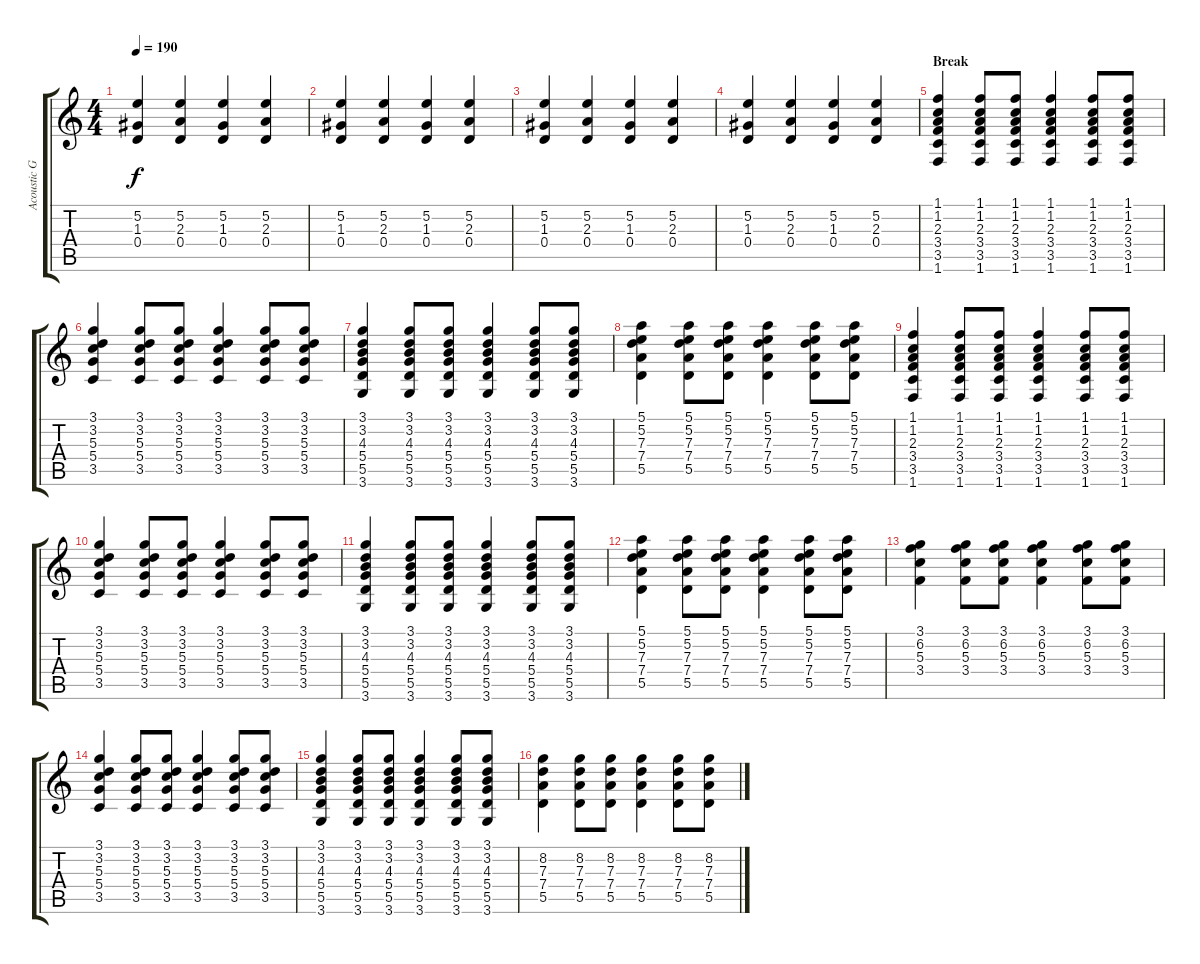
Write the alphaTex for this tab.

\track ("Acoustic Guitar" "Acoustic G") {instrument acousticguitarsteel}
\staff {score tabs}
\tuning (E4 B3 G3 D3 A2 E2) {hide}
\ts (4 4)
\tempo 190
\clef g2
\ks c
(5.2 1.3 0.4).4{dy f} (5.2 2.3 0.4).4 (5.2 1.3 0.4).4 (5.2 2.3 0.4).4 |
(5.2 1.3 0.4).4 (5.2 2.3 0.4).4 (5.2 1.3 0.4).4 (5.2 2.3 0.4).4 |
(5.2 1.3 0.4).4 (5.2 2.3 0.4).4 (5.2 1.3 0.4).4 (5.2 2.3 0.4).4 |
(5.2 1.3 0.4).4 (5.2 2.3 0.4).4 (5.2 1.3 0.4).4 (5.2 2.3 0.4).4 |
\section ("" "Break")
(1.1 1.2 2.3 3.4 3.5 1.6).4{volume 12} (1.1 1.2 2.3 3.4 3.5 1.6).8 (1.1 1.2 2.3 3.4 3.5 1.6).8 (1.1 1.2 2.3 3.4 3.5 1.6).4 (1.1 1.2 2.3 3.4 3.5 1.6).8 (1.1 1.2 2.3 3.4 3.5 1.6).8 |
(3.1 3.2 5.3 5.4 3.5).4 (3.1 3.2 5.3 5.4 3.5).8 (3.1 3.2 5.3 5.4 3.5).8 (3.1 3.2 5.3 5.4 3.5).4 (3.1 3.2 5.3 5.4 3.5).8 (3.1 3.2 5.3 5.4 3.5).8 |
(3.1 3.2 4.3 5.4 5.5 3.6).4 (3.1 3.2 4.3 5.4 5.5 3.6).8 (3.1 3.2 4.3 5.4 5.5 3.6).8 (3.1 3.2 4.3 5.4 5.5 3.6).4 (3.1 3.2 4.3 5.4 5.5 3.6).8 (3.1 3.2 4.3 5.4 5.5 3.6).8 |
(5.1 5.2 7.3 7.4 5.5).4 (5.1 5.2 7.3 7.4 5.5).8 (5.1 5.2 7.3 7.4 5.5).8 (5.1 5.2 7.3 7.4 5.5).4 (5.1 5.2 7.3 7.4 5.5).8 (5.1 5.2 7.3 7.4 5.5).8 |
(1.1 1.2 2.3 3.4 3.5 1.6).4 (1.1 1.2 2.3 3.4 3.5 1.6).8 (1.1 1.2 2.3 3.4 3.5 1.6).8 (1.1 1.2 2.3 3.4 3.5 1.6).4 (1.1 1.2 2.3 3.4 3.5 1.6).8 (1.1 1.2 2.3 3.4 3.5 1.6).8 |
(3.1 3.2 5.3 5.4 3.5).4 (3.1 3.2 5.3 5.4 3.5).8 (3.1 3.2 5.3 5.4 3.5).8 (3.1 3.2 5.3 5.4 3.5).4 (3.1 3.2 5.3 5.4 3.5).8 (3.1 3.2 5.3 5.4 3.5).8 |
(3.1 3.2 4.3 5.4 5.5 3.6).4 (3.1 3.2 4.3 5.4 5.5 3.6).8 (3.1 3.2 4.3 5.4 5.5 3.6).8 (3.1 3.2 4.3 5.4 5.5 3.6).4 (3.1 3.2 4.3 5.4 5.5 3.6).8 (3.1 3.2 4.3 5.4 5.5 3.6).8 |
(5.1 5.2 7.3 7.4 5.5).4 (5.1 5.2 7.3 7.4 5.5).8 (5.1 5.2 7.3 7.4 5.5).8 (5.1 5.2 7.3 7.4 5.5).4 (5.1 5.2 7.3 7.4 5.5).8 (5.1 5.2 7.3 7.4 5.5).8 |
(3.1 6.2 5.3 3.4).4{volume 12} (3.1 6.2 5.3 3.4).8 (3.1 6.2 5.3 3.4).8 (3.1 6.2 5.3 3.4).4 (3.1 6.2 5.3 3.4).8 (3.1 6.2 5.3 3.4).8 |
(3.1 3.2 5.3 5.4 3.5).4 (3.1 3.2 5.3 5.4 3.5).8 (3.1 3.2 5.3 5.4 3.5).8 (3.1 3.2 5.3 5.4 3.5).4 (3.1 3.2 5.3 5.4 3.5).8 (3.1 3.2 5.3 5.4 3.5).8 |
(3.1 3.2 4.3 5.4 5.5 3.6).4 (3.1 3.2 4.3 5.4 5.5 3.6).8 (3.1 3.2 4.3 5.4 5.5 3.6).8 (3.1 3.2 4.3 5.4 5.5 3.6).4 (3.1 3.2 4.3 5.4 5.5 3.6).8 (3.1 3.2 4.3 5.4 5.5 3.6).8 |
(8.2 7.3 7.4 5.5).4 (8.2 7.3 7.4 5.5).8 (8.2 7.3 7.4 5.5).8 (8.2 7.3 7.4 5.5).4 (8.2 7.3 7.4 5.5).8 (8.2 7.3 7.4 5.5).8
